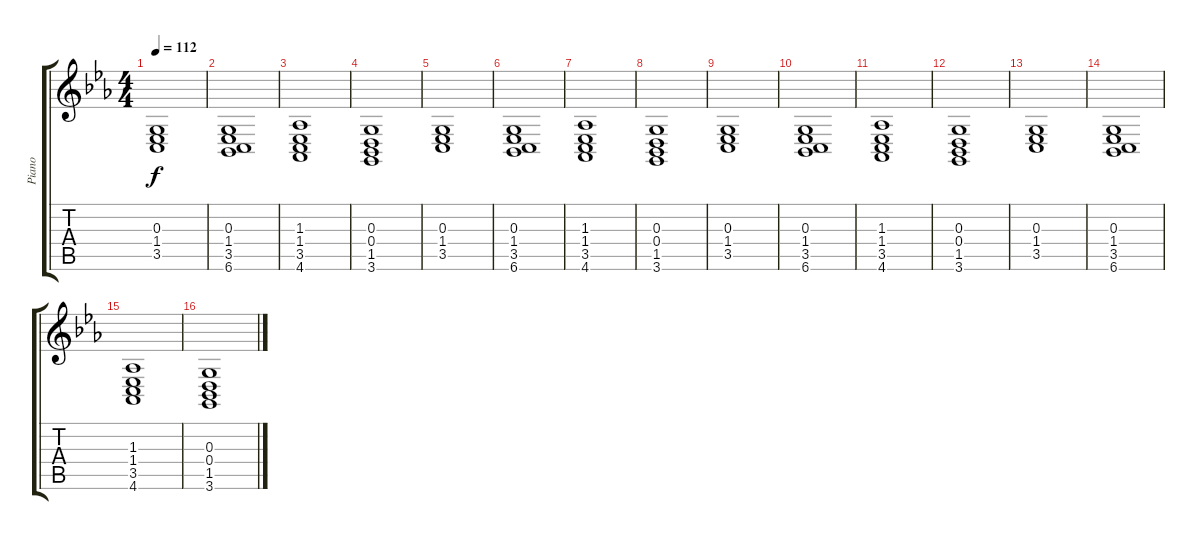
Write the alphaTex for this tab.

\track ("Piano" "Piano") {instrument acousticgrandpiano}
\staff {score tabs}
\tuning (E4 B3 G3 D3 A2 E2) {hide}
\ts (4 4)
\tempo 112
\clef g2
\ks eb
(0.3 1.4 3.5).1{dy f} |
(0.3 1.4 3.5 6.6).1 |
(1.3 1.4 3.5 4.6).1 |
(0.3 0.4 1.5 3.6).1 |
(0.3 1.4 3.5).1 |
(0.3 1.4 3.5 6.6).1 |
(1.3 1.4 3.5 4.6).1 |
(0.3 0.4 1.5 3.6).1 |
(0.3 1.4 3.5).1 |
(0.3 1.4 3.5 6.6).1 |
(1.3 1.4 3.5 4.6).1 |
(0.3 0.4 1.5 3.6).1 |
(0.3 1.4 3.5).1 |
(0.3 1.4 3.5 6.6).1 |
(1.3 1.4 3.5 4.6).1 |
(0.3 0.4 1.5 3.6).1
